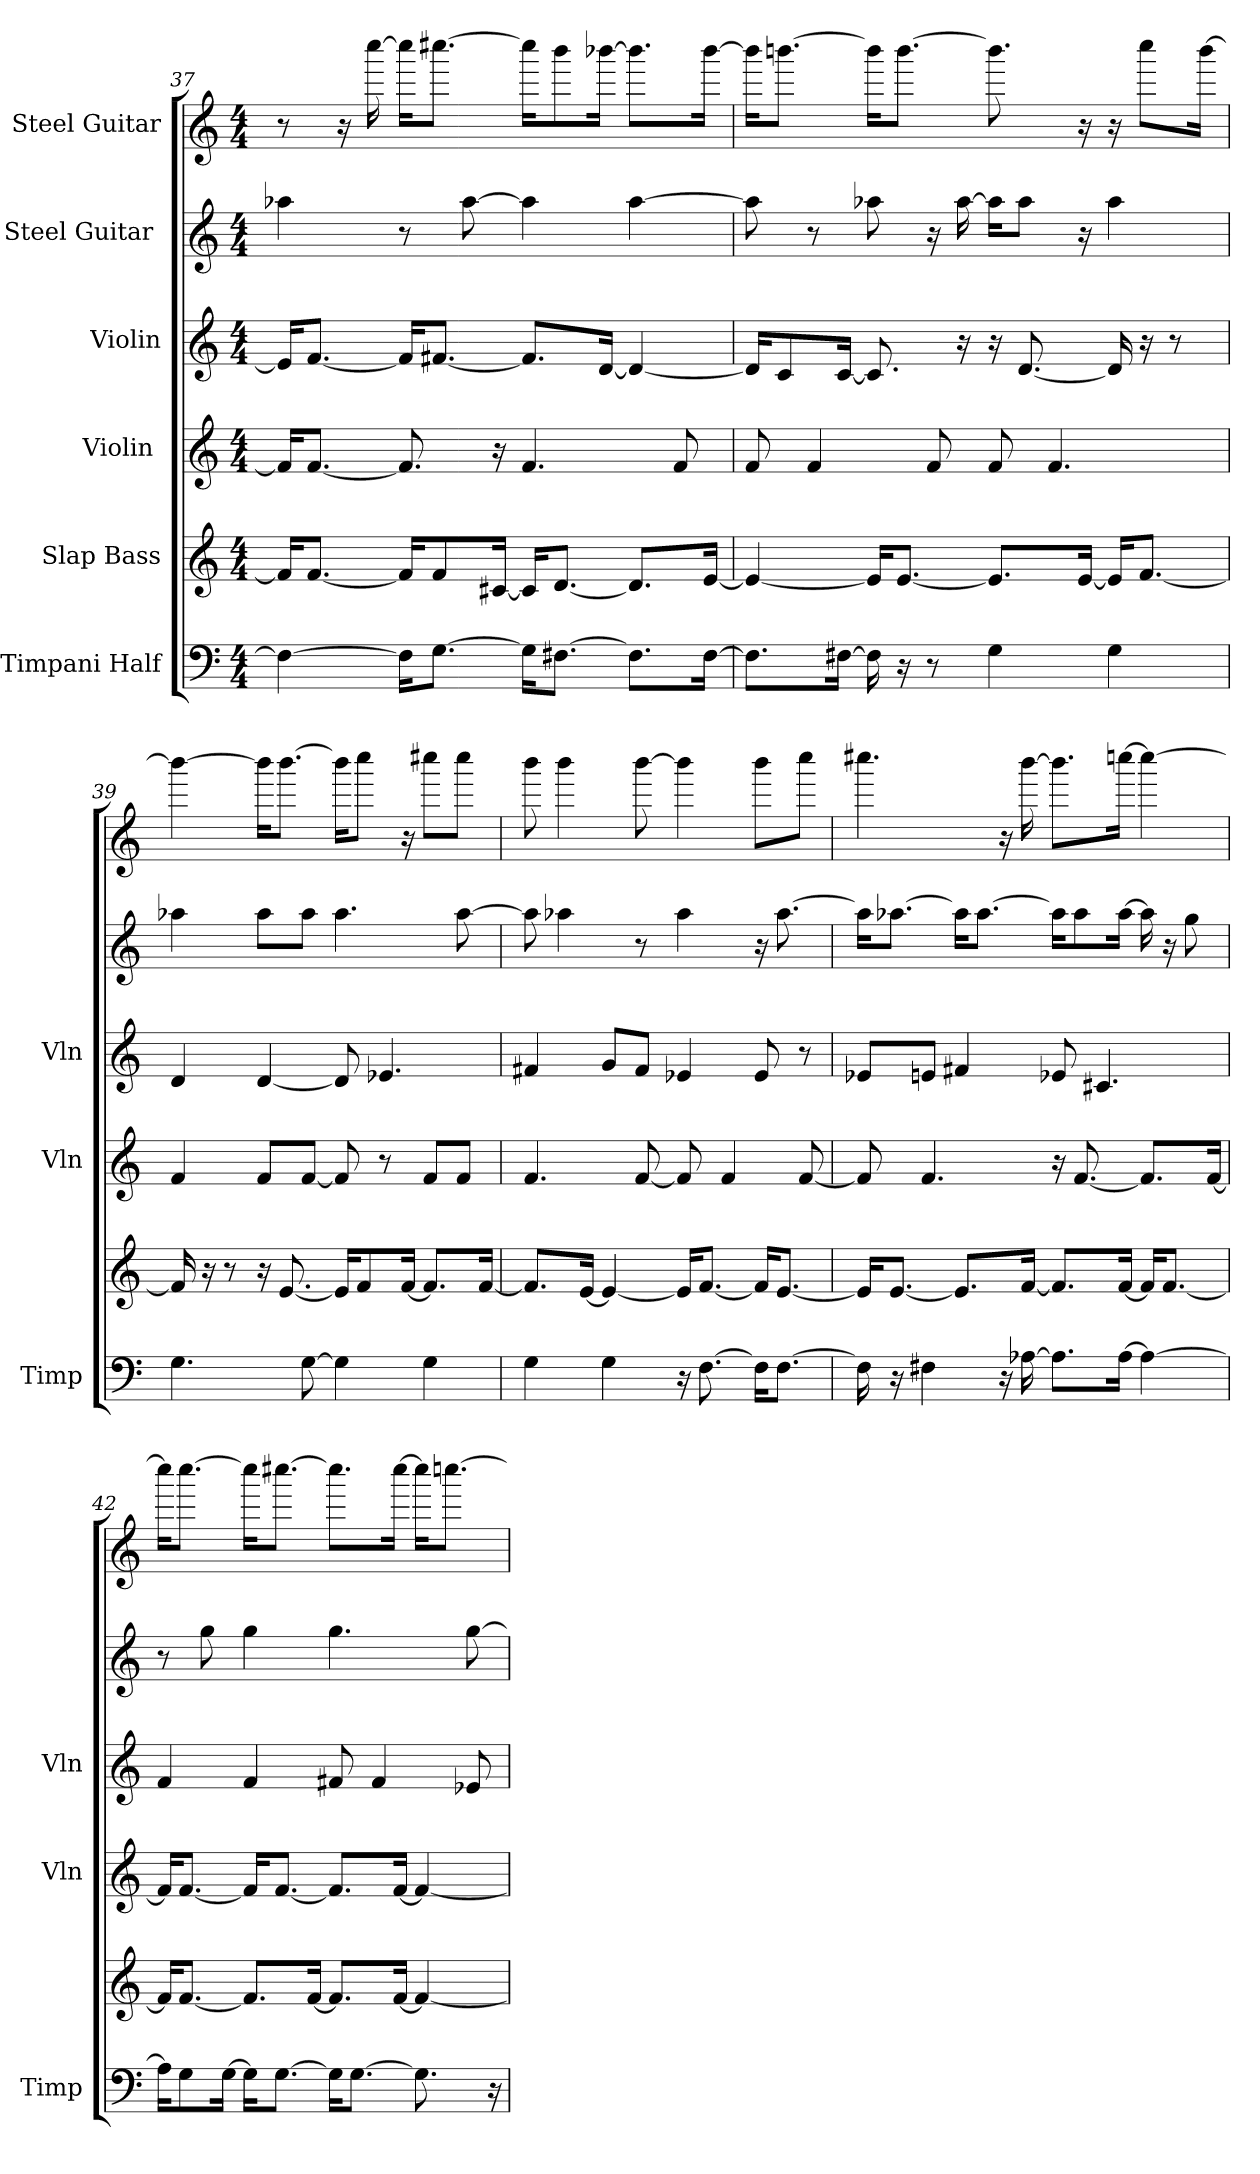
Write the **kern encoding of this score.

**kern	**kern	**kern	**kern	**kern	**kern
*part6	*part5	*part4	*part3	*part2	*part1
*staff6	*staff5	*staff4	*staff3	*staff2	*staff1
*I"Timpani Half	*I"Slap Bass	*I"Violin [2]	*I"Violin	*I"Steel Guitar [2]	*I"Steel Guitar
*I'Timp	*	*I'Vln	*I'Vln	*	*
*clefF4	*clefG2	*clefG2	*clefG2	*clefG2	*clefG2
*M4/4	*M4/4	*M4/4	*M4/4	*M4/4	*M4/4
=37	=37	=37	=37	=37	=37
4F#_	16fKL]	16fKL]	16eKL]	4aa-	8r
.	[8.fJ	[8.fJ	[8.fJ	.	.
.	.	.	.	.	16r
.	.	.	.	.	[16cccc
16F#KL]	16fKL]	8.f]	16fKL]	8r	16ccccKL]
[8.GJ	8f	.	[8.f#J	.	[8.cccc#J
.	.	.	.	[8aa-	.
.	[16c#Jk	16r	.	.	.
16GKL]	16c#KL]	4.f	8.f#L]	4aa-]	16cccc#KL]
[8.F#J	[8.dJ	.	.	.	8bbb
.	.	.	[16dJk	.	[16bbb-Jk
8.F#L]	8.dL]	.	4d_	[4aa-	8.bbb-L]
.	.	8f	.	.	.
[16F#Jk	[16eJk	.	.	.	[16bbb-Jk
=38	=38	=38	=38	=38	=38
8.F#L]	4e_	8f	16dKL]	8aa-]	16bbb-KL]
.	.	.	8c	.	[8.bbbJ
.	.	4f	.	8r	.
[16F#Jk	.	.	[16cJk	.	.
16F#]	16eKL]	.	8.c]	8aa-	16bbbKL]
16r	[8.eJ	.	.	.	[8.bbbJ
8r	.	8f	.	16r	.
.	.	.	16r	[16aa-	.
4G	8.eL]	8f	16r	16aa-KL]	8.bbb]
.	.	.	[8.d	8aa-J	.
.	.	4.f	.	.	.
.	[16eJk	.	.	16r	16r
4G	16eKL]	.	16d]	4aa-	16r
.	[8.fJ	.	16r	.	8ccccL
.	.	.	8r	.	.
.	.	.	.	.	[16bbbJk
=39	=39	=39	=39	=39	=39
4.G	16f]	4f	4d	4aa-	4bbb_
.	16r	.	.	.	.
.	8r	.	.	.	.
.	16r	8fL	[4d	8aa-L	16bbbKL]
.	[8.e	.	.	.	[8.bbbJ
[8G	.	[8fJ	.	8aa-J	.
4G]	16eKL]	8f]	8d]	4.aa-	16bbbKL]
.	8f	.	.	.	8ccccJ
.	.	8r	4.e-	.	.
.	[16fJk	.	.	.	16r
4G	8.fL]	8fL	.	.	8cccc#L
.	.	8fJ	.	[8aa-	8cccc#J
.	[16fJk	.	.	.	.
=40	=40	=40	=40	=40	=40
4G	8.fL]	4.f	4f#	8aa-]	8bbb
.	.	.	.	4aa-	4bbb
.	[16eJk	.	.	.	.
4G	4e_	.	8gL	.	.
.	.	[8f	8f#J	8r	[8bbb
16r	16eKL]	8f]	4e-	4aa-	4bbb]
[8.F	[8.fJ	.	.	.	.
.	.	4f	.	.	.
16FKL]	16fKL]	.	8e-	16r	8bbbL
[8.FJ	[8.eJ	.	.	[8.aa-	.
.	.	[8f	8r	.	8ccccJ
=41	=41	=41	=41	=41	=41
16F]	16eKL]	8f]	8e-L	16aa-KL]	4.cccc#
16r	[8.eJ	.	.	[8.aa-J	.
4F#	.	4.f	8eJ	.	.
.	8.eL]	.	4f#	16aa-KL]	.
.	.	.	.	[8.aa-J	.
16r	.	.	.	.	16r
[16A-	[16fJk	.	.	.	[16bbb
8.A-L]	8.fL]	16r	8e-	16aa-KL]	8.bbbL]
.	.	[8.f	.	8aa-	.
.	.	.	4.c#	.	.
[16A-Jk	[16fJk	.	.	[16aa-Jk	[16ccccJk
4A-_	16fKL]	8.fL]	.	16aa-]	4cccc_
.	[8.fJ	.	.	16r	.
.	.	.	.	8gg	.
.	.	[16fJk	.	.	.
=42	=42	=42	=42	=42	=42
16A-KL]	16fKL]	16fKL]	4f	8r	16ccccKL]
8G	[8.fJ	[8.fJ	.	.	[8.ccccJ
.	.	.	.	8gg	.
[16GJk	.	.	.	.	.
16GKL]	8.fL]	16fKL]	4f	4gg	16ccccKL]
[8.GJ	.	[8.fJ	.	.	[8.cccc#J
.	[16fJk	.	.	.	.
16GKL]	8.fL]	8.fL]	8f#	4.gg	8.cccc#L]
[8.GJ	.	.	.	.	.
.	.	.	4f#	.	.
.	[16fJk	[16fJk	.	.	[16cccc#Jk
8.G]	4f_	4f_	.	.	16cccc#KL]
.	.	.	.	.	[8.ccccJ
.	.	.	8e-	[8gg	.
16r	.	.	.	.	.
=	=	=	=	=	=
*-	*-	*-	*-	*-	*-
